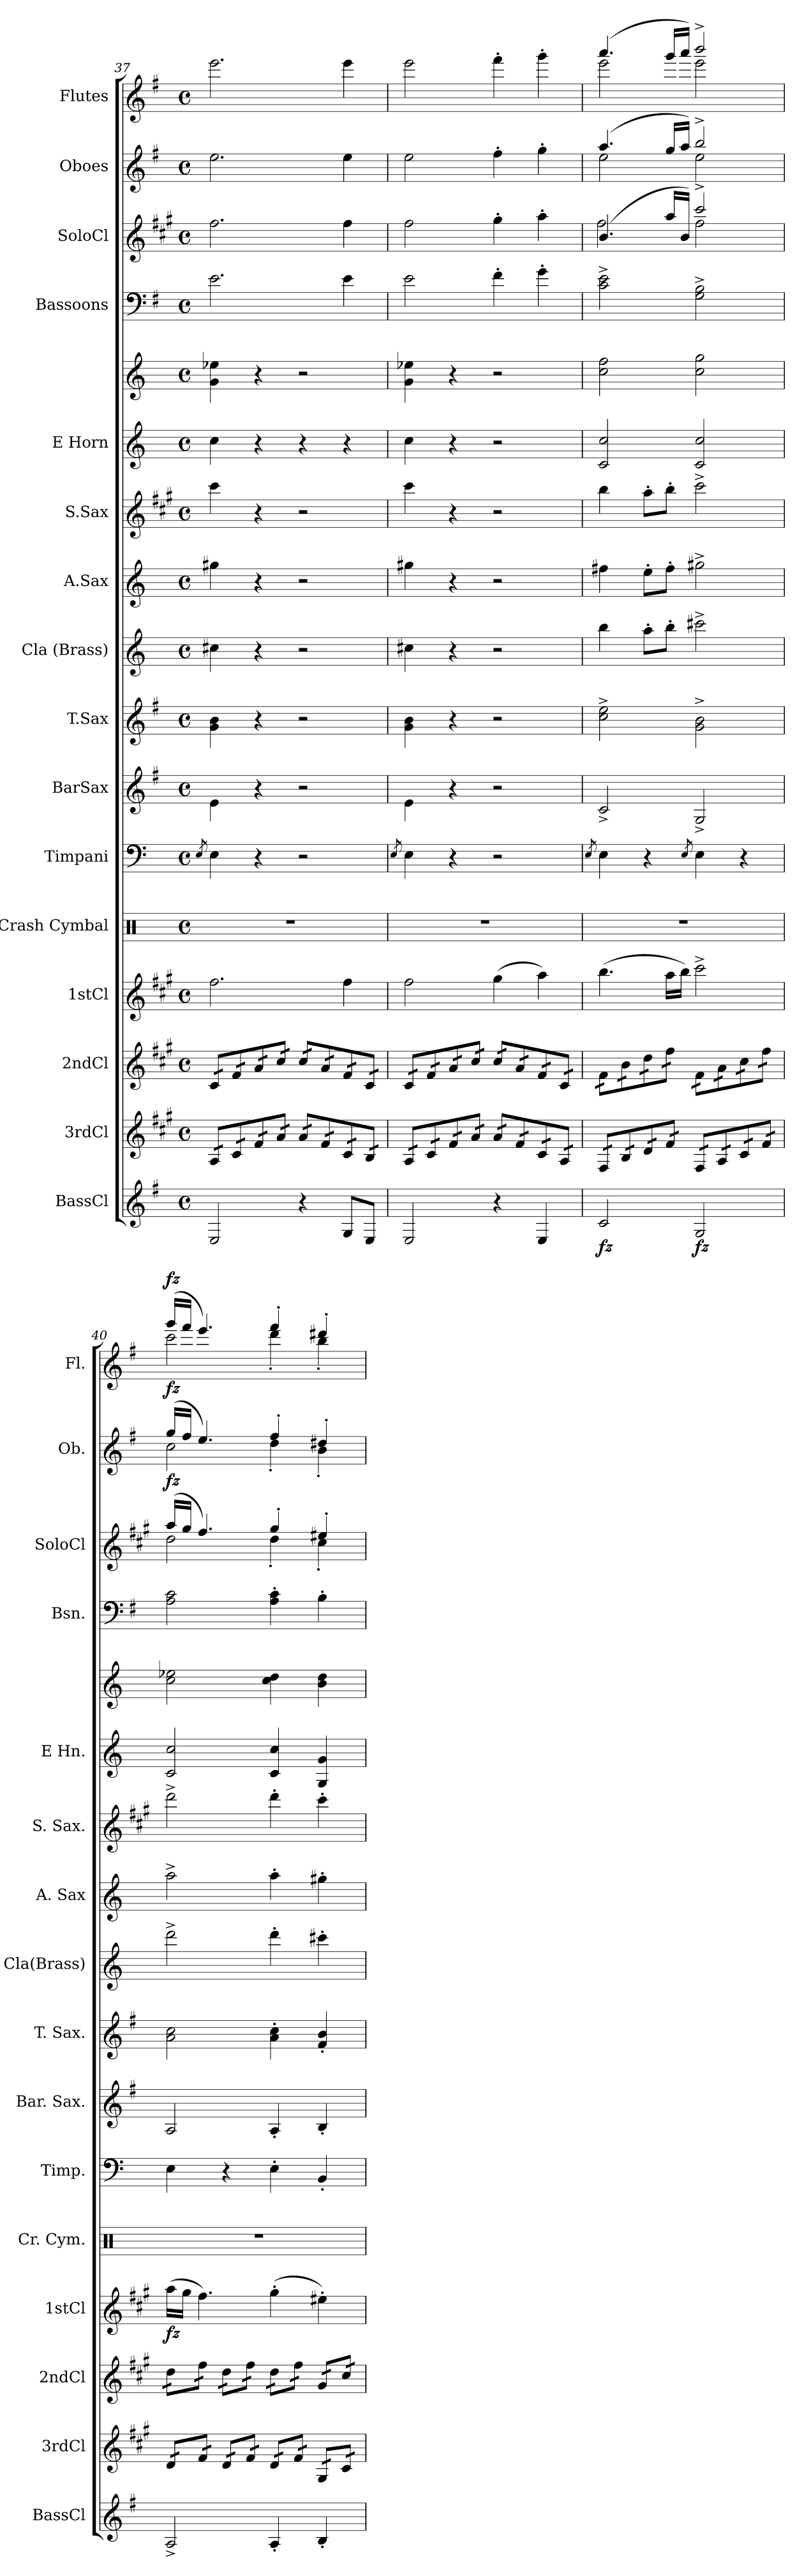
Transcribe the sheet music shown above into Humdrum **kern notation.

**kern	**dynam	**kern	**kern	**kern	**dynam	**kern	**kern	**kern	**kern	**kern	**kern	**kern	**kern	**kern	**kern	**kern	**dynam	**kern	**dynam	**kern	**dynam
*part16	*part16	*part15	*part14	*part13	*part13	*part12	*part11	*part10	*part9	*part8	*part7	*part6	*part5	*part5	*part4	*part3	*part3	*part2	*part2	*part1	*part1
*staff17	*staff17	*staff16	*staff15	*staff14	*staff14	*staff13	*staff12	*staff11	*staff10	*staff9	*staff8	*staff7	*staff6	*staff5	*staff4	*staff3	*staff3	*staff2	*staff2	*staff1	*staff1
*I"BassCl	*	*I"3rdCl	*I"2ndCl	*I"1stCl	*	*I"Crash Cymbal	*I"Timpani	*I"BarSax	*I"T.Sax	*I"Cla (Brass)	*I"A.Sax	*I"S.Sax	*I"E Horn	*	*I"Bassoons	*I"SoloCl	*	*I"Oboes	*	*I"Flutes	*
*I'BassCl	*	*I'3rdCl	*I'2ndCl	*I'1stCl	*	*I'Cr. Cym.	*I'Timp.	*I'Bar. Sax.	*I'T. Sax.	*I'Cla(Brass)	*I'A. Sax	*I'S. Sax.	*I'E Hn.	*	*I'Bsn.	*I'SoloCl	*	*I'Ob.	*	*I'Fl.	*
*clefG2	*	*clefG2	*clefG2	*clefG2	*	*clefX	*clefF4	*clefG2	*clefG2	*clefG2	*clefG2	*clefG2	*clefG2	*clefG2	*clefF4	*clefG2	*	*clefG2	*	*clefG2	*
*ITrd8c14	*	*ITrd1c2	*ITrd1c2	*ITrd1c2	*	*	*	*ITrd12c21	*ITrd8c14	*ITrd1c2	*ITrd5c9	*ITrd1c2	*ITrd5c8	*ITrd5c8	*	*ITrd1c2	*	*	*	*	*
*k[f#]	*	*k[f#]	*k[f#]	*k[f#]	*	*k[]	*k[]	*k[f#]	*k[f#]	*k[b-e-]	*k[b-e-a-]	*k[f#]	*k[f#c#g#d#]	*k[f#c#g#d#]	*k[f#]	*k[f#]	*	*k[f#]	*	*k[f#]	*
*M4/4	*	*M4/4	*M4/4	*M4/4	*	*M4/4	*M4/4	*M4/4	*M4/4	*M4/4	*M4/4	*M4/4	*M4/4	*M4/4	*M4/4	*M4/4	*	*M4/4	*	*M4/4	*
*met(c)	*	*met(c)	*met(c)	*met(c)	*	*met(c)	*met(c)	*met(c)	*met(c)	*met(c)	*met(c)	*met(c)	*met(c)	*met(c)	*met(c)	*met(c)	*	*met(c)	*	*met(c)	*
=37	=37	=37	=37	=37	=37	=37	=37	=37	=37	=37	=37	=37	=37	=37	=37	=37	=37	=37	=37	=37	=37
.	.	.	.	.	.	.	8qE/	.	.	.	.	.	.	.	.	.	.	.	.	.	.
*	*	*tremolo	*	*	*	*	*	*	*	*	*	*	*	*	*	*	*	*	*	*	*
*	*	*	*tremolo	*	*	*	*	*	*	*	*	*	*	*	*	*	*	*	*	*	*
2EE/	.	16G/LL	16B/LL	2.ee\	.	1r	4E\	4E\	4G\ 4B\	4bn\	4bn\	4bb\	4e\	4B\ 4gn\	2.e\	2.ee\	.	2.ee\	.	2.eee\	.
.	.	16G/	16B/	.	.	.	.	.	.	.	.	.	.	.	.	.	.	.	.	.	.
.	.	16B/	16e/	.	.	.	.	.	.	.	.	.	.	.	.	.	.	.	.	.	.
.	.	16B/	16e/	.	.	.	.	.	.	.	.	.	.	.	.	.	.	.	.	.	.
.	.	16e/	16g/	.	.	.	4r	4r	4r	4r	4r	4r	4r	4r	.	.	.	.	.	.	.
.	.	16e/	16g/	.	.	.	.	.	.	.	.	.	.	.	.	.	.	.	.	.	.
.	.	16g/	16b/	.	.	.	.	.	.	.	.	.	.	.	.	.	.	.	.	.	.
.	.	16g/JJ	16b/JJ	.	.	.	.	.	.	.	.	.	.	.	.	.	.	.	.	.	.
4r	.	16g/LL	16b/LL	.	.	.	2r	2r	2r	2r	2r	2r	4r	2r	.	.	.	.	.	.	.
.	.	16g/	16b/	.	.	.	.	.	.	.	.	.	.	.	.	.	.	.	.	.	.
.	.	16e/	16g/	.	.	.	.	.	.	.	.	.	.	.	.	.	.	.	.	.	.
.	.	16e/	16g/	.	.	.	.	.	.	.	.	.	.	.	.	.	.	.	.	.	.
8GG/L	.	16B/	16e/	4ee\	.	.	.	.	.	.	.	.	4r	.	4e\	4ee\	.	4ee\	.	4eee\	.
.	.	16B/	16e/	.	.	.	.	.	.	.	.	.	.	.	.	.	.	.	.	.	.
8EE/J	.	16A/	16B/	.	.	.	.	.	.	.	.	.	.	.	.	.	.	.	.	.	.
.	.	16A/JJ	16B/JJ	.	.	.	.	.	.	.	.	.	.	.	.	.	.	.	.	.	.
=38	=38	=38	=38	=38	=38	=38	=38	=38	=38	=38	=38	=38	=38	=38	=38	=38	=38	=38	=38	=38	=38
.	.	.	.	.	.	.	8qE/	.	.	.	.	.	.	.	.	.	.	.	.	.	.
2EE/	.	16G/LL	16B/LL	2ee\	.	1r	4E\	4E\	4G\ 4B\	4bn\	4bn\	4bb\	4e\	4B\ 4gn\	2e\	2ee\	.	2ee\	.	2eee\	.
.	.	16G/	16B/	.	.	.	.	.	.	.	.	.	.	.	.	.	.	.	.	.	.
.	.	16B/	16e/	.	.	.	.	.	.	.	.	.	.	.	.	.	.	.	.	.	.
.	.	16B/	16e/	.	.	.	.	.	.	.	.	.	.	.	.	.	.	.	.	.	.
.	.	16e/	16g/	.	.	.	4r	4r	4r	4r	4r	4r	4r	4r	.	.	.	.	.	.	.
.	.	16e/	16g/	.	.	.	.	.	.	.	.	.	.	.	.	.	.	.	.	.	.
.	.	16g/	16b/	.	.	.	.	.	.	.	.	.	.	.	.	.	.	.	.	.	.
.	.	16g/JJ	16b/JJ	.	.	.	.	.	.	.	.	.	.	.	.	.	.	.	.	.	.
4r	.	16g/LL	16b/LL	(>4ff#\	.	.	2r	2r	2r	2r	2r	2r	2r	2r	4f#'\	4ff#'\	.	4ff#'\	.	4fff#'\	.
.	.	16g/	16b/	.	.	.	.	.	.	.	.	.	.	.	.	.	.	.	.	.	.
.	.	16e/	16g/	.	.	.	.	.	.	.	.	.	.	.	.	.	.	.	.	.	.
.	.	16e/	16g/	.	.	.	.	.	.	.	.	.	.	.	.	.	.	.	.	.	.
4EE/	.	16B/	16e/	4gg\)	.	.	.	.	.	.	.	.	.	.	4g'\	4gg'\	.	4gg'\	.	4ggg'\	.
.	.	16B/	16e/	.	.	.	.	.	.	.	.	.	.	.	.	.	.	.	.	.	.
.	.	16G/	16B/	.	.	.	.	.	.	.	.	.	.	.	.	.	.	.	.	.	.
.	.	16G/JJ	16B/JJ	.	.	.	.	.	.	.	.	.	.	.	.	.	.	.	.	.	.
=39	=39	=39	=39	=39	=39	=39	=39	=39	=39	=39	=39	=39	=39	=39	=39	=39	=39	=39	=39	=39	=39
.	.	.	.	.	.	.	8qE/	.	.	.	.	.	.	.	.	.	.	.	.	.	.
*	*	*	*	*	*	*	*	*	*	*	*	*	*	*	*	*^	*	*^	*	*^	*
!	!LO:DY:b	!	!	!	!	!	!	!	!	!	!	!	!	!	!	!	!	!	!	!	!	!	!	!
2C/	fz	16E/LL	16e\LL	(>4.aa\	.	1r	4E\	2C^/	2c\^ 2e\^	4aa\	4an\	4aa\	2E/ 2e/	2e\ 2a\	2c\^ 2e\^	(>4.a/	2ee\	.	(>4.aa/	2ee\	.	(>4.aaa/	2eee\	.
.	.	16E/	16e\	.	.	.	.	.	.	.	.	.	.	.	.	.	.	.	.	.	.	.	.	.
.	.	16A/	16a\	.	.	.	.	.	.	.	.	.	.	.	.	.	.	.	.	.	.	.	.	.
.	.	16A/	16a\	.	.	.	.	.	.	.	.	.	.	.	.	.	.	.	.	.	.	.	.	.
.	.	16c/	16cc\	.	.	.	4r	.	.	8gg'\L	8g'\L	8gg'\L	.	.	.	.	.	.	.	.	.	.	.	.
.	.	16c/	16cc\	.	.	.	.	.	.	.	.	.	.	.	.	.	.	.	.	.	.	.	.	.
.	.	16e/	16ee\	16gg\LL	.	.	.	.	.	8aa'\J	8a'\J	8aa'\J	.	.	.	16gg/LL	.	.	16gg/LL	.	.	16ggg/LL	.	.
.	.	16e/JJ	16ee\JJ	16aa\JJ)	.	.	.	.	.	.	.	.	.	.	.	16a/JJ)	.	.	16aa/JJ)	.	.	16aaa/JJ)	.	.
.	.	.	.	.	.	.	8qE/	.	.	.	.	.	.	.	.	.	.	.	.	.	.	.	.	.
!	!LO:DY:b	!	!	!	!	!	!	!	!	!	!	!	!	!	!	!	!	!	!	!	!	!	!	!
2GG/	fz	16E/LL	16e\LL	2bb^\	.	.	4E\	2GG^/	2G\^ 2B\^	2bbn^\	2bn^\	2bb^\	2E/ 2e/	2e\ 2b\	2G\^ 2B\^	2bb^/	2ee\	.	2bb^/	2ee\	.	2bbb^/	2eee\	.
.	.	16E/	16e\	.	.	.	.	.	.	.	.	.	.	.	.	.	.	.	.	.	.	.	.	.
.	.	16G/	16g\	.	.	.	.	.	.	.	.	.	.	.	.	.	.	.	.	.	.	.	.	.
.	.	16G/	16g\	.	.	.	.	.	.	.	.	.	.	.	.	.	.	.	.	.	.	.	.	.
.	.	16B/	16b\	.	.	.	4r	.	.	.	.	.	.	.	.	.	.	.	.	.	.	.	.	.
.	.	16B/	16b\	.	.	.	.	.	.	.	.	.	.	.	.	.	.	.	.	.	.	.	.	.
.	.	16e/	16ee\	.	.	.	.	.	.	.	.	.	.	.	.	.	.	.	.	.	.	.	.	.
.	.	16e/JJ	16ee\JJ	.	.	.	.	.	.	.	.	.	.	.	.	.	.	.	.	.	.	.	.	.
=40	=40	=40	=40	=40	=40	=40	=40	=40	=40	=40	=40	=40	=40	=40	=40	=40	=40	=40	=40	=40	=40	=40	=40	=40
!	!	!	!	!	!LO:DY:b	!	!	!	!	!	!	!	!	!	!	!	!	!LO:DY:a	!	!	!LO:DY:a	!	!	!LO:DY:a
2AA^/	.	16c/LL	16cc\LL	(>16gg\LL	fz	1r	4E\	2AA/	2A\ 2c\	2ccc^\	2cc^\	2ccc^\	2E/ 2e/	2e\ 2gn\	2A\ 2c\	(>16gg/LL	2cc\	fz	(>16gg/LL	2cc\	fz	(>16ggg/LL	2ccc\	fz
.	.	16c/	16cc\	16ff#\JJ	.	.	.	.	.	.	.	.	.	.	.	16ff#/JJ	.	.	16ff#/JJ	.	.	16fff#/JJ	.	.
.	.	16e/	16ee\	4.ee\)	.	.	.	.	.	.	.	.	.	.	.	4.ee/)	.	.	4.ee/)	.	.	4.eee/)	.	.
.	.	16e/JJ	16ee\JJ	.	.	.	.	.	.	.	.	.	.	.	.	.	.	.	.	.	.	.	.	.
.	.	16c/LL	16cc\LL	.	.	.	4r	.	.	.	.	.	.	.	.	.	.	.	.	.	.	.	.	.
.	.	16c/	16cc\	.	.	.	.	.	.	.	.	.	.	.	.	.	.	.	.	.	.	.	.	.
.	.	16e/	16ee\	.	.	.	.	.	.	.	.	.	.	.	.	.	.	.	.	.	.	.	.	.
.	.	16e/JJ	16ee\JJ	.	.	.	.	.	.	.	.	.	.	.	.	.	.	.	.	.	.	.	.	.
4AA'/	.	16c/LL	16cc\LL	(>4ff#'\	.	.	4E'\	4AA'/	4A\' 4c\'	4ccc'\	4cc'\	4ccc'\	4E/ 4e/	4e\ 4f#\	4A\' 4c\'	4ff#'/	4cc'\	.	4ff#'/	4dd'\	.	4fff#'/	4ddd'\	.
.	.	16c/	16cc\	.	.	.	.	.	.	.	.	.	.	.	.	.	.	.	.	.	.	.	.	.
.	.	16e/	16ee\	.	.	.	.	.	.	.	.	.	.	.	.	.	.	.	.	.	.	.	.	.
.	.	16e/JJ	16ee\JJ	.	.	.	.	.	.	.	.	.	.	.	.	.	.	.	.	.	.	.	.	.
4BB'/	.	16F#/LL	16f#/LL	4dd#X'\)	.	.	4BB'/	4BB'/	4F#/' 4B/'	4bbn'\	4bn'\	4bb'\	4BB/ 4B/	4d#\ 4f#\	4B'\	4dd#X'/	4b'\	.	4dd#X'/	4b'\	.	4ddd#X'/	4bb'\	.
.	.	16F#/	16f#/	.	.	.	.	.	.	.	.	.	.	.	.	.	.	.	.	.	.	.	.	.
.	.	16B/	16b/	.	.	.	.	.	.	.	.	.	.	.	.	.	.	.	.	.	.	.	.	.
.	.	16B/JJ	16b/JJ	.	.	.	.	.	.	.	.	.	.	.	.	.	.	.	.	.	.	.	.	.
*	*	*	*Xtremolo	*	*	*	*	*	*	*	*	*	*	*	*	*	*	*	*	*	*	*	*	*
*	*	*Xtremolo	*	*	*	*	*	*	*	*	*	*	*	*	*	*	*	*	*	*	*	*	*	*
*	*	*	*	*	*	*	*	*	*	*	*	*	*	*	*	*v	*v	*	*	*	*	*v	*v	*
*	*	*	*	*	*	*	*	*	*	*	*	*	*	*	*	*	*	*v	*v	*	*	*
=	=	=	=	=	=	=	=	=	=	=	=	=	=	=	=	=	=	=	=	=	=
*-	*-	*-	*-	*-	*-	*-	*-	*-	*-	*-	*-	*-	*-	*-	*-	*-	*-	*-	*-	*-	*-
